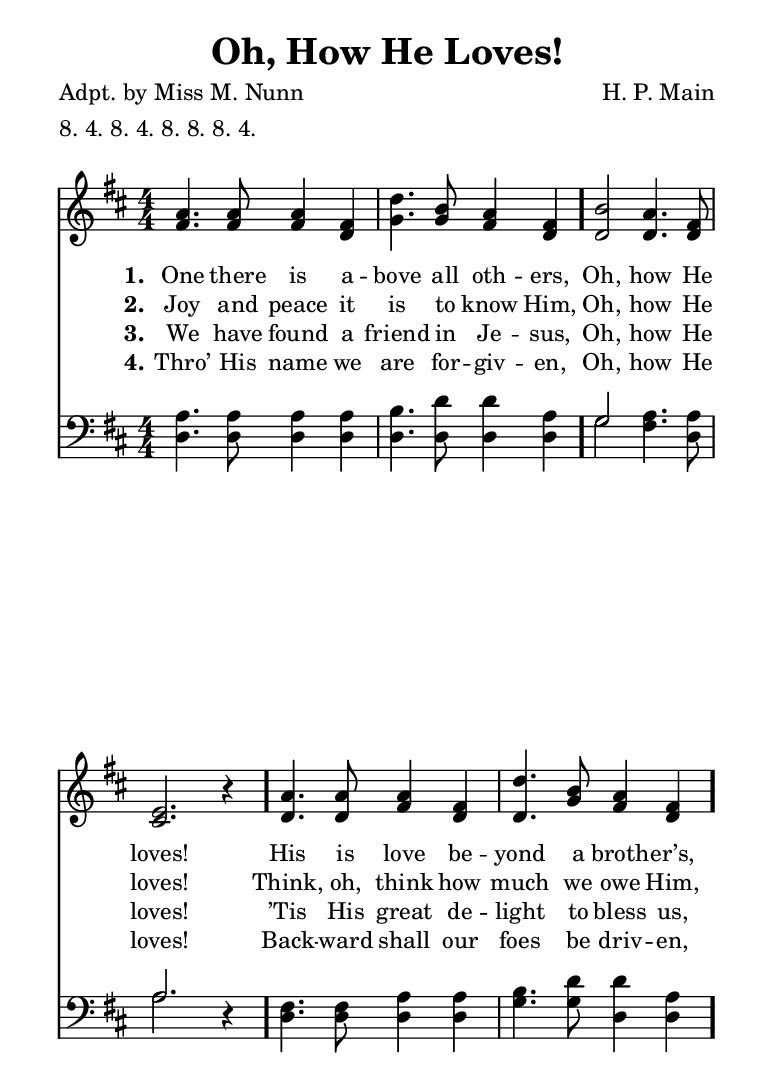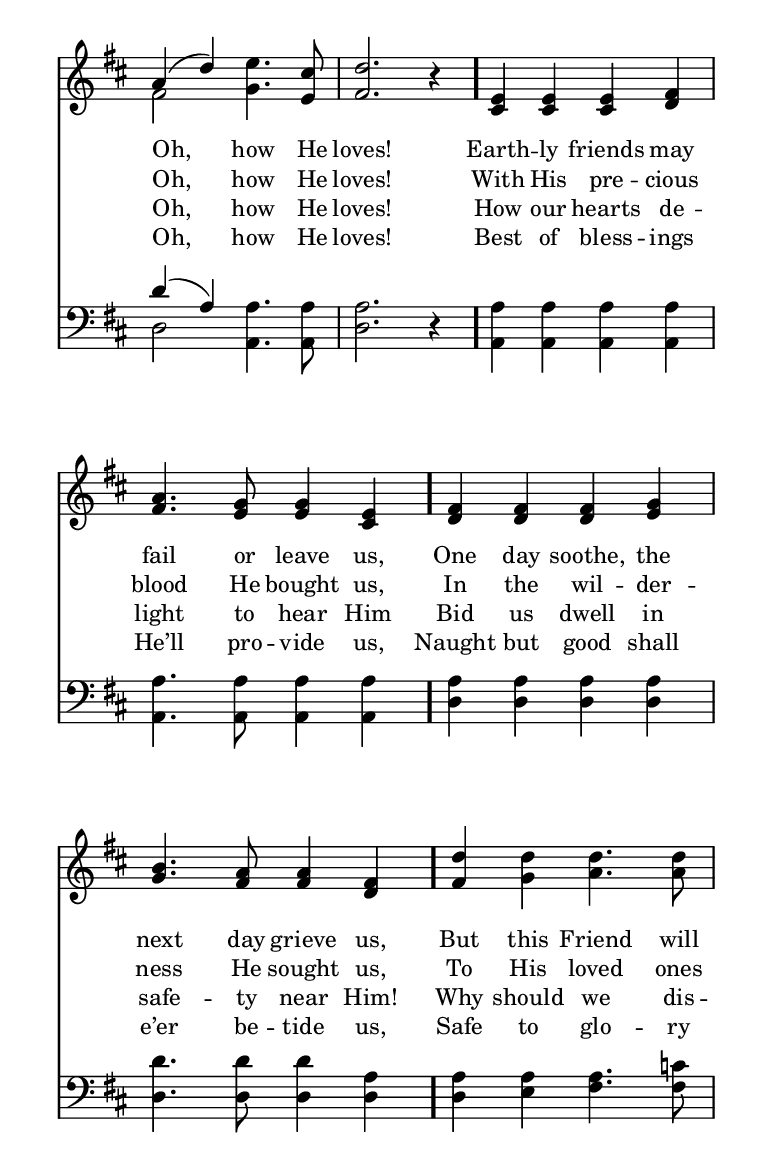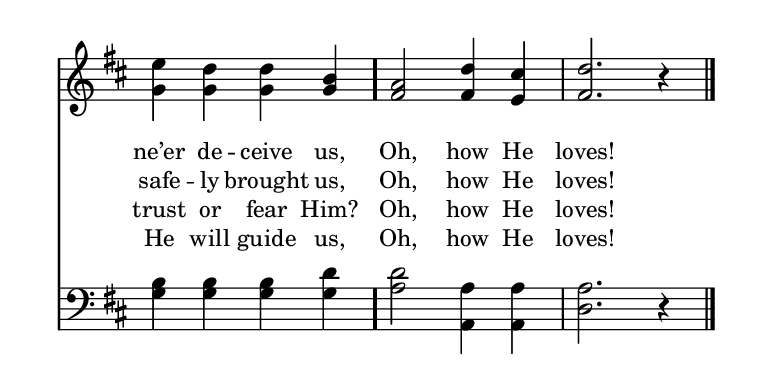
\include "common/global.ily"
\paper {
  \include "common/paper.ily"
}

\header{
  hymnnumber = "249"
  title = "Oh, How He Loves!"
  tunename = ""
  meter = "8. 4. 8. 4. 8. 8. 8. 4."
  poet = "Adpt. by Miss M. Nunn"
  composer = "H. P. Main"
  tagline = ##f
}

global = {
  \include "common/overrides.ily"
  \override Staff.TimeSignature.style = #'numbered
  \time 4/4
  \override Score.MetronomeMark.transparent = ##t % hide all fermata changes too
  \tempo 4=90
  \key d \major
  \autoBeamOff
}

patternA = { c4. c8 c4 c4 | }
patternB = { c2 c4. c8 | c2. c4 }
patternC = { c4 c c c | c4. c8 c4 c | }
patternD = { c4 c c4. c8 | c4 c c c }
patternE = { c2 c4 c | c2. c4 }
patternF = { c4( c) c4. c8 | c2. c4 }

notesSoprano = {
\global
\relative c'' {

  \changePitch \patternA { a a a fis | d' b a fis }
  \changePitch \patternB { b a fis | e r } \eogbreak
  \changePitch \patternA { a a a fis | d' b a fis }
  \changePitch \patternF { a d e cis | d r } \eogbreak

  \changePitch \patternC { e, e e fis | a g g e }
  \changePitch \patternC { fis fis fis g | b a a fis } \eogbreak
  \changePitch \patternD { d' d d d | e d d b }
  \changePitch \patternE { a d cis | d r } \eogbreak

  \bar "|."

}
}

notesAlto = {
\global
\relative e' {

  \changePitch \patternA { fis fis fis d | g g fis d }
  \changePitch \patternB { d d d | cis r }
  \changePitch \patternA { d d fis d | d g fis d }
  \changePitch \patternB { fis g e | fis r }

  \changePitch \patternC { cis cis cis d | fis e e cis }
  \changePitch \patternC { d d d e | g fis fis d }
  \changePitch \patternD { fis g a a | g g g g }
  \changePitch \patternE { fis fis e | fis r }

}
}

notesTenor = {
\global
\relative a {

  \changePitch \patternA { a a a a | b d d a }
  \changePitch \patternB { g a a | a r }
  \changePitch \patternA { fis fis a a | b d d a }
  \changePitch \patternF { d a a a | a r }

  \changePitch \patternC { a a a a | a a a a }
  \changePitch \patternC { a a a a | d d d a }
  \changePitch \patternD { a a a c | b b b d }
  \changePitch \patternE { d a a | a r }

}
}

notesBass = {
\global
\relative f {

  \changePitch \patternA { d d d d | d d d d }
  \changePitch \patternB { g fis d | a' r }
  \changePitch \patternA { d, d d d | g g d d }
  \changePitch \patternB { d a a | d r }

  \changePitch \patternC { a a a a | a a a a }
  \changePitch \patternC { d d d d | d d d d }
  \changePitch \patternD { d e fis fis | g g g g }
  \changePitch \patternE { a a, a | d r }

}
}

wordsA = \lyricmode {
\set stanza = "1."

One there is a -- bove all oth -- ers, \bar "."
Oh, how He loves! \bar "."
His is love be -- yond a broth -- er’s, \bar "."
Oh, how He loves! \bar "."
Earth -- ly friends may fail or leave us, \bar "."
One day soothe, the next day grieve us, \bar "."
But this Friend will ne’er de -- ceive us, \bar "."
Oh, how He loves! \bar "."

}

wordsB = \lyricmode {
\set stanza = "2."

Joy and peace it is to know Him,
Oh, how He loves!
Think, oh, think how much we owe Him,
Oh, how He loves!
With His pre -- cious blood He bought us,
In the wil -- der -- ness He sought us,
To His loved ones safe -- ly brought us,
Oh, how He loves!

}

wordsC = \lyricmode {
\set stanza = "3."

We have found a friend in Je -- sus,
Oh, how He loves!
’Tis His great de -- light to bless us,
Oh, how He loves!
How our hearts de -- light to hear Him
Bid us dwell in safe -- ty near Him!
Why should we dis -- trust or fear Him?
Oh, how He loves!

}

wordsD = \lyricmode {
\set stanza = "4."

Thro’ His name we are for -- giv -- en,
Oh, how He loves!
Back -- ward shall our foes be driv -- en,
Oh, how He loves!
Best of bless -- ings He’ll pro -- vide us,
Naught but good shall e’er be -- tide us,
Safe to glo -- ry He will guide us,
Oh, how He loves!

}

\score {
  \context ChoirStaff <<
    \context Staff = upper <<
      \set Staff.autoBeaming = ##f
      \set ChoirStaff.systemStartDelimiter = #'SystemStartBar
      \set ChoirStaff.printPartCombineTexts = ##f
      \partcombine #'(2 . 11) \notesSoprano \notesAlto
      \context NullVoice = sopranos { \voiceOne << \notesSoprano >> }
      \context Lyrics = one   \lyricsto sopranos \wordsA
      \context Lyrics = two   \lyricsto sopranos \wordsB
      \context Lyrics = three \lyricsto sopranos \wordsC
      \context Lyrics = four  \lyricsto sopranos \wordsD
    >>
    \context Staff = men <<
      \set Staff.autoBeaming = ##f
      \clef bass
      \set ChoirStaff.printPartCombineTexts = ##f
      \partcombine #'(2 . 11) \notesTenor \notesBass
    >>
  >>
  \layout {
    \include "common/layout.ily"
  }
  #(cond ((ly:get-option 'eog-midi-permitted) #{ \midi{
    \include "common/midi.ily"
  } #}))
}

\version "2.19.49"  % necessary for upgrading to future LilyPond versions.

% vi:set et ts=2 sw=2 ai nocindent syntax=lilypond:
